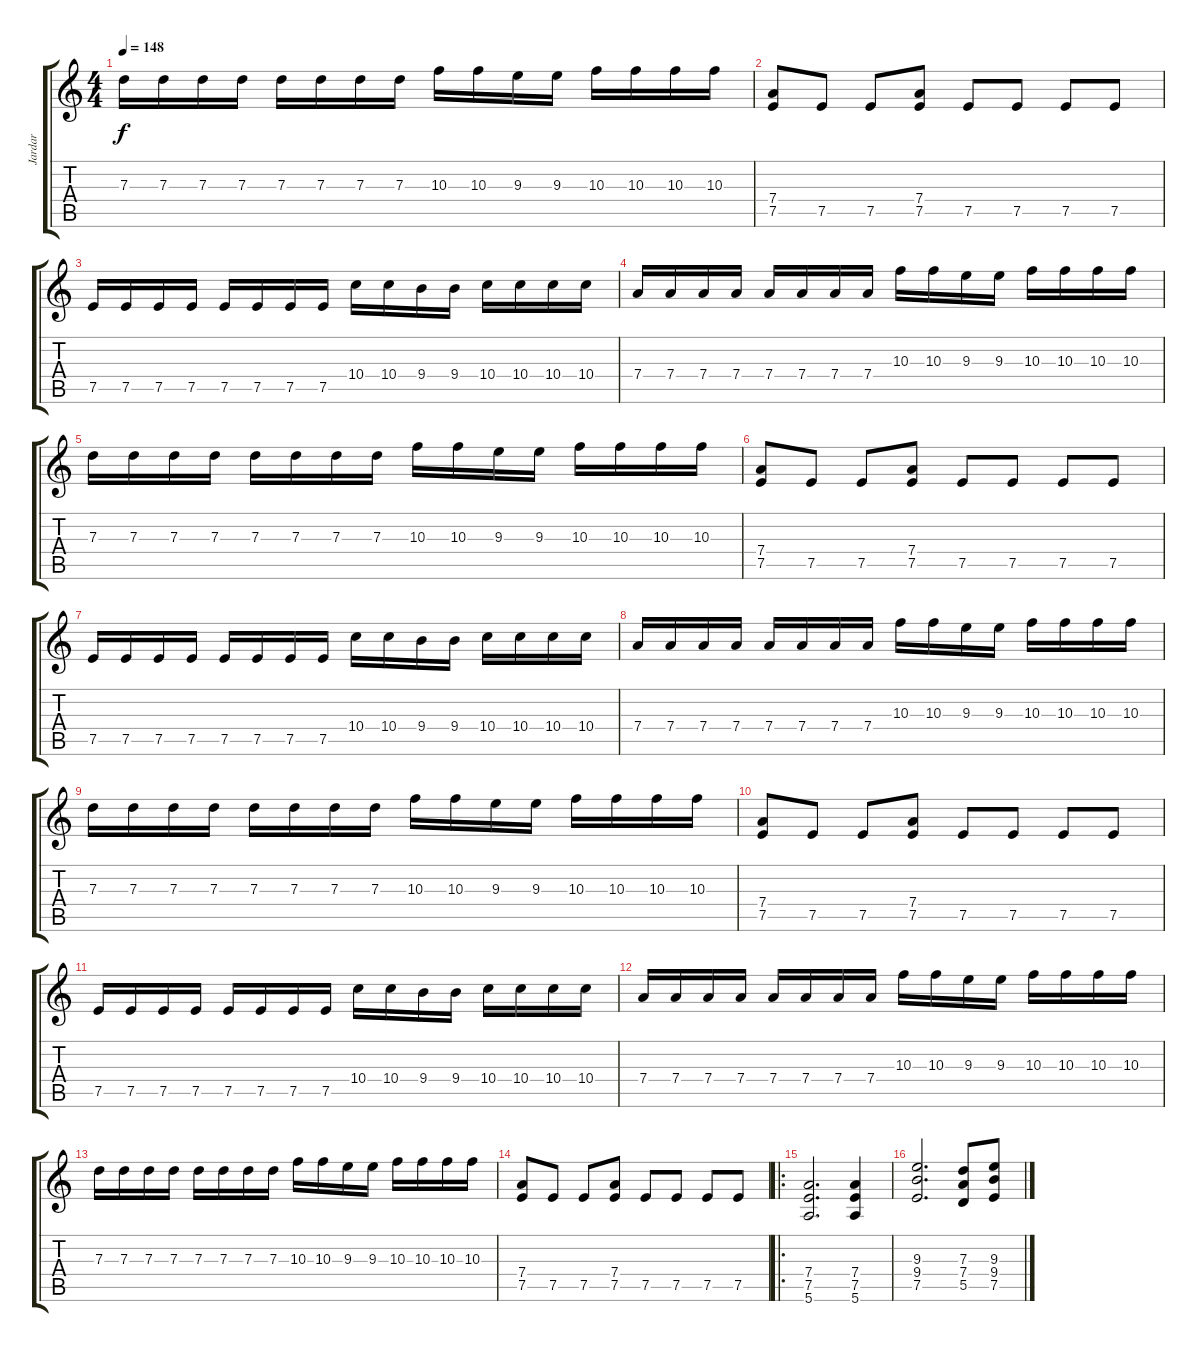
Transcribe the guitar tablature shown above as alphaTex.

\track ("Jardar     ( Guitar )" "Jardar    ") {instrument distortionguitar}
\staff {score tabs}
\tuning (E4 B3 G3 D3 A2 E2) {hide}
\ts (4 4)
\tempo 148
\clef g2
\ks c
7.3.16{dy f} 7.3.16 7.3.16 7.3.16 7.3.16 7.3.16 7.3.16 7.3.16 10.3.16 10.3.16 9.3.16 9.3.16 10.3.16 10.3.16 10.3.16 10.3.16 |
(7.4 7.5).8 7.5.8 7.5.8 (7.4 7.5).8 7.5.8 7.5.8 7.5.8 7.5.8 |
7.5.16 7.5.16 7.5.16 7.5.16 7.5.16 7.5.16 7.5.16 7.5.16 10.4.16 10.4.16 9.4.16 9.4.16 10.4.16 10.4.16 10.4.16 10.4.16 |
7.4.16 7.4.16 7.4.16 7.4.16 7.4.16 7.4.16 7.4.16 7.4.16 10.3.16 10.3.16 9.3.16 9.3.16 10.3.16 10.3.16 10.3.16 10.3.16 |
7.3.16 7.3.16 7.3.16 7.3.16 7.3.16 7.3.16 7.3.16 7.3.16 10.3.16 10.3.16 9.3.16 9.3.16 10.3.16 10.3.16 10.3.16 10.3.16 |
(7.4 7.5).8 7.5.8 7.5.8 (7.4 7.5).8 7.5.8 7.5.8 7.5.8 7.5.8 |
7.5.16 7.5.16 7.5.16 7.5.16 7.5.16 7.5.16 7.5.16 7.5.16 10.4.16 10.4.16 9.4.16 9.4.16 10.4.16 10.4.16 10.4.16 10.4.16 |
7.4.16 7.4.16 7.4.16 7.4.16 7.4.16 7.4.16 7.4.16 7.4.16 10.3.16 10.3.16 9.3.16 9.3.16 10.3.16 10.3.16 10.3.16 10.3.16 |
7.3.16 7.3.16 7.3.16 7.3.16 7.3.16 7.3.16 7.3.16 7.3.16 10.3.16 10.3.16 9.3.16 9.3.16 10.3.16 10.3.16 10.3.16 10.3.16 |
(7.4 7.5).8 7.5.8 7.5.8 (7.4 7.5).8 7.5.8 7.5.8 7.5.8 7.5.8 |
7.5.16 7.5.16 7.5.16 7.5.16 7.5.16 7.5.16 7.5.16 7.5.16 10.4.16 10.4.16 9.4.16 9.4.16 10.4.16 10.4.16 10.4.16 10.4.16 |
7.4.16 7.4.16 7.4.16 7.4.16 7.4.16 7.4.16 7.4.16 7.4.16 10.3.16 10.3.16 9.3.16 9.3.16 10.3.16 10.3.16 10.3.16 10.3.16 |
7.3.16 7.3.16 7.3.16 7.3.16 7.3.16 7.3.16 7.3.16 7.3.16 10.3.16 10.3.16 9.3.16 9.3.16 10.3.16 10.3.16 10.3.16 10.3.16 |
(7.4 7.5).8 7.5.8 7.5.8 (7.4 7.5).8 7.5.8 7.5.8 7.5.8 7.5.8 |
\ro
(7.4 7.5 5.6).2{d} (7.4 7.5 5.6).4 |
(9.3 9.4 7.5).2{d} (7.3 7.4 5.5).8 (9.3 9.4 7.5).8
